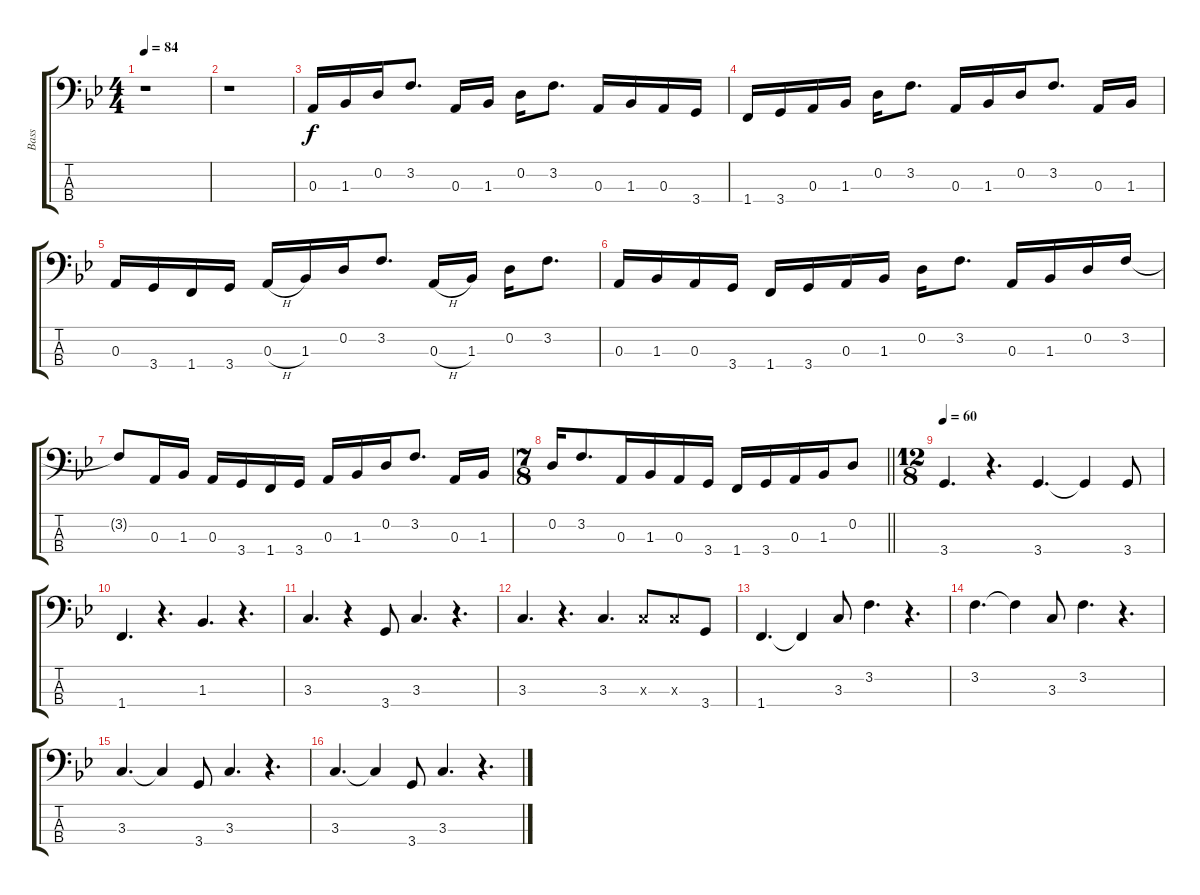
\track ("Bass" "Bass") {instrument electricbassfinger}
\staff {score tabs}
\tuning (G2 D2 A1 E1) {hide}
\ts (4 4)
\tempo 84
\clef f4
\ks bb
r.1{dy f instrument electricbassfinger} |
r.1 |
0.3.16 1.3.16 0.2.16 3.2.8{d} 0.3.16 1.3.16 0.2.16 3.2.8{d} 0.3.16 1.3.16 0.3.16 3.4.16 |
1.4.16 3.4.16 0.3.16 1.3.16 0.2.16 3.2.8{d} 0.3.16 1.3.16 0.2.16 3.2.8{d} 0.3.16 1.3.16 |
0.3.16 3.4.16 1.4.16 3.4.16 0.3{h}.16 1.3.16 0.2.16 3.2.8{d} 0.3{h}.16 1.3.16 0.2.16 3.2.8{d} |
0.3.16 1.3.16 0.3.16 3.4.16 1.4.16 3.4.16 0.3.16 1.3.16 0.2.16 3.2.8{d} 0.3.16 1.3.16 0.2.16 3.2.16 |
3.2{t}.8 0.3.16 1.3.16 0.3.16 3.4.16 1.4.16 3.4.16 0.3.16 1.3.16 0.2.16 3.2.8{d} 0.3.16 1.3.16 |
\ts (7 8)
\barLineRight lightlight
0.2.16 3.2.8{d} 0.3.16 1.3.16 0.3.16 3.4.16 1.4.16 3.4.16 0.3.16 1.3.16 0.2.8 |
\ts (12 8)
\tempo 60
3.4.4{d} r.4{d} 3.4.4{d} 3.4{t}.4 3.4.8 |
1.4.4{d} r.4{d} 1.3.4{d} r.4{d} |
3.3.4{d} r.4 3.4.8 3.3.4{d} r.4{d} |
3.3.4{d} r.4{d} 3.3.4{d} 3.3{x}.8 3.3{x}.8 3.4.8 |
1.4.4{d} 1.4{t}.4 3.3.8 3.2.4{d} r.4{d} |
3.2.4{d} 3.2{t}.4 3.3.8 3.2.4{d} r.4{d} |
3.3.4{d} 3.3{t}.4 3.4.8 3.3.4{d} r.4{d} |
3.3.4{d} 3.3{t}.4 3.4.8 3.3.4{d} r.4{d}
